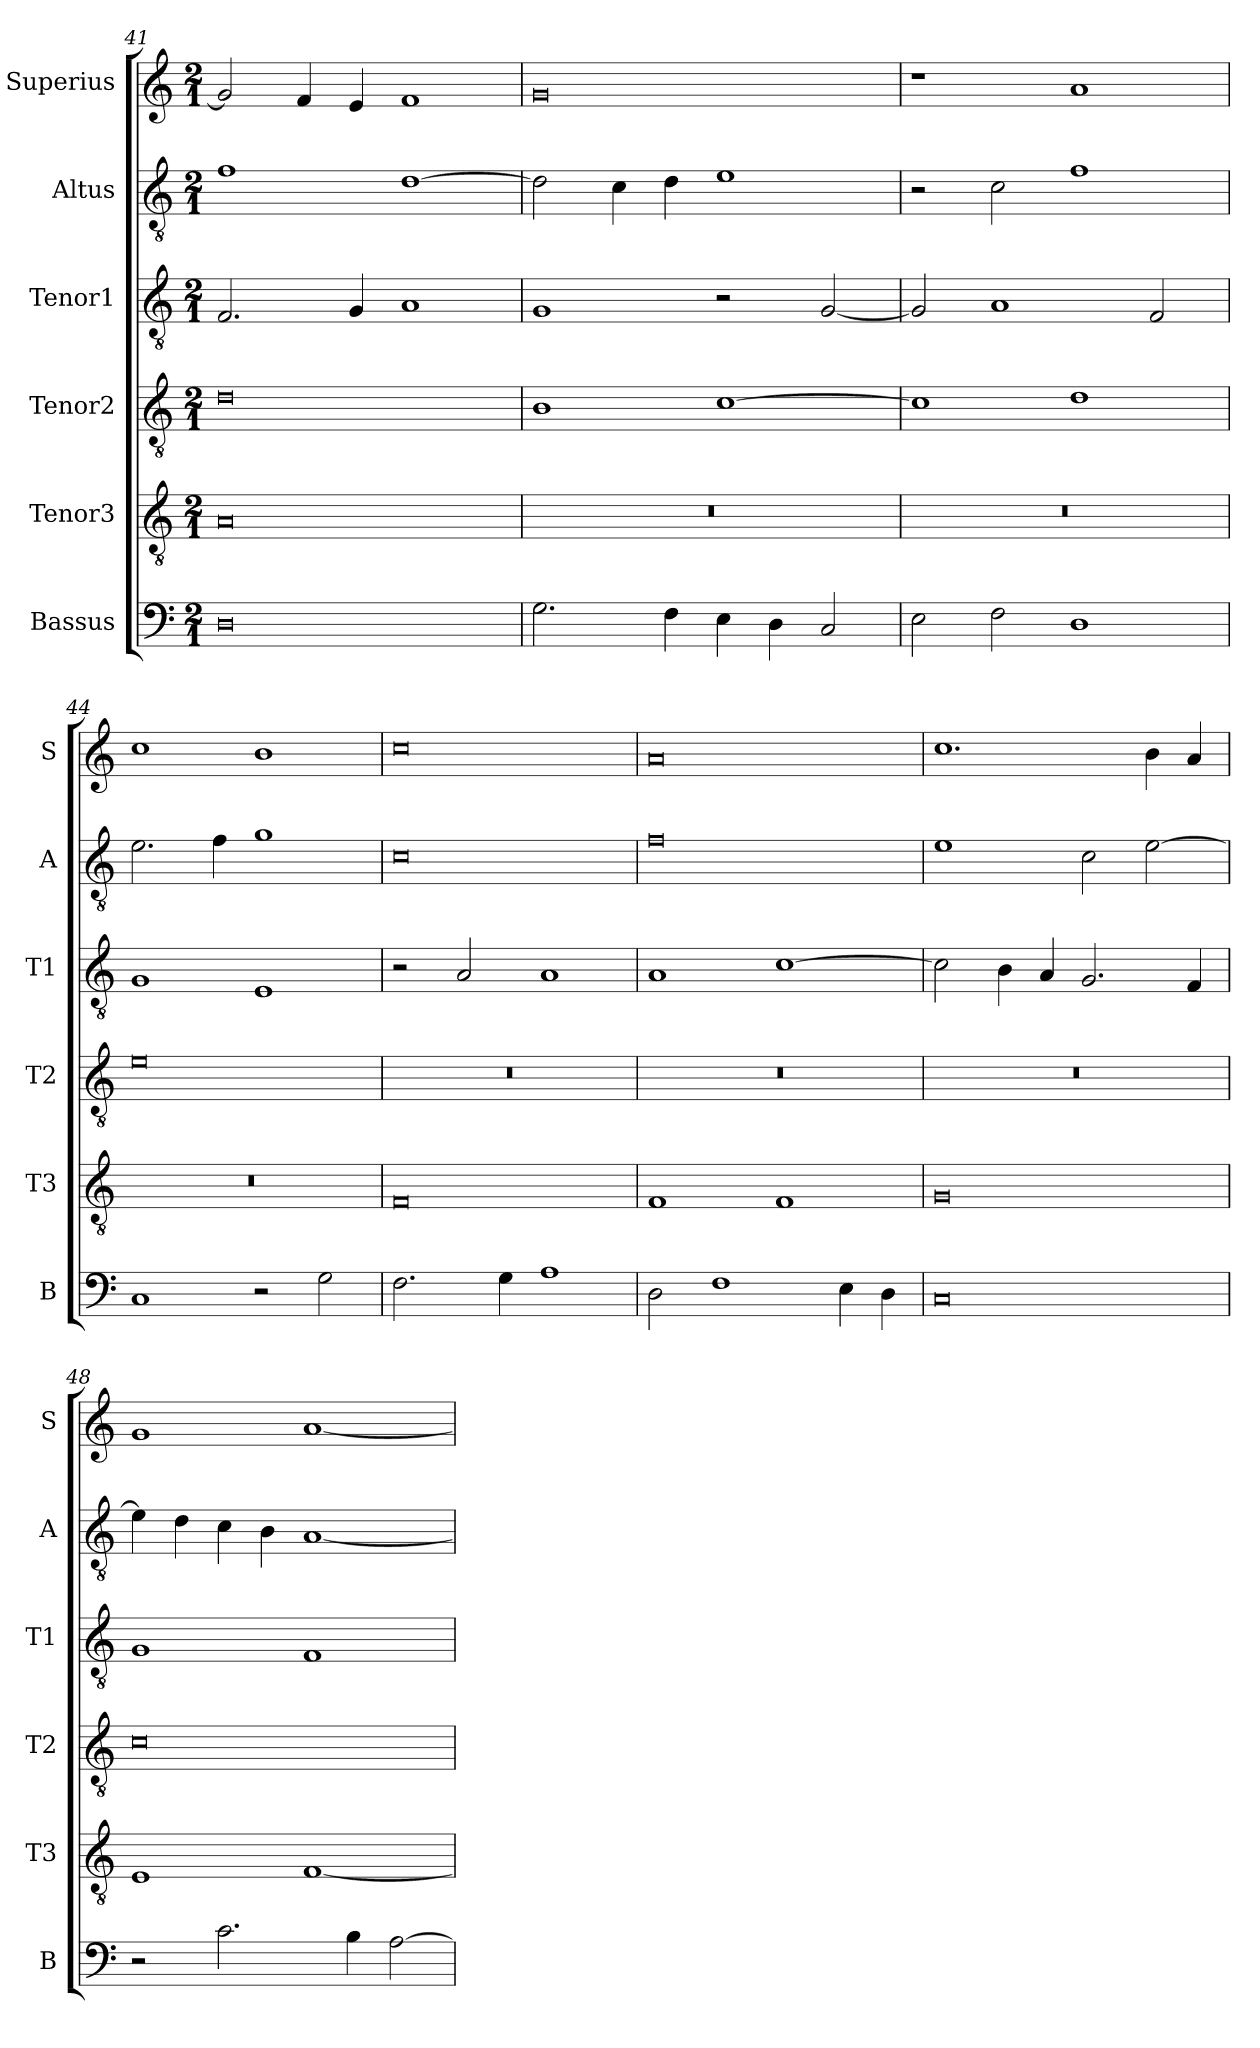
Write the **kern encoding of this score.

**kern	**kern	**kern	**kern	**kern	**kern
*part6	*part5	*part4	*part3	*part2	*part1
*staff6	*staff5	*staff4	*staff3	*staff2	*staff1
*I"Bassus	*I"Tenor3	*I"Tenor2	*I"Tenor1	*I"Altus	*I"Superius
*I'B	*I'T3	*I'T2	*I'T1	*I'A	*I'S
*clefF4	*clefGv2	*clefGv2	*clefGv2	*clefGv2	*clefG2
*k[]	*k[]	*k[]	*k[]	*k[]	*k[]
*M2/1	*M2/1	*M2/1	*M2/1	*M2/1	*M2/1
=41	=41	=41	=41	=41	=41
0D	0A	0d	2.F/	1f	2g/]
.	.	.	.	.	4f/
.	.	.	4G/	.	4e/
.	.	.	1A	[1d	1f
=42	=42	=42	=42	=42	=42
2.G\	0r	1B	1G	2d\]	0g
.	.	.	.	4c\	.
4F\	.	.	.	4d\	.
4E\	.	[1c	2r	1e	.
4D\	.	.	.	.	.
2C/	.	.	[2G/	.	.
=43	=43	=43	=43	=43	=43
2E\	0r	1c]	2G/]	2r	1r
2F\	.	.	1A	2c\	.
1D	.	1d	.	1f	1a
.	.	.	2F/	.	.
=44	=44	=44	=44	=44	=44
1C	0r	0e	1G	2.e\	1cc
.	.	.	.	4f\	.
2r	.	.	1E	1g	1b
2G\	.	.	.	.	.
=45	=45	=45	=45	=45	=45
2.F\	0F	0r	2r	0c	0cc
.	.	.	2A/	.	.
4G\	.	.	.	.	.
1A	.	.	1A	.	.
=46	=46	=46	=46	=46	=46
2D\	1F	0r	1A	0f	0a
1F	.	.	.	.	.
.	1F	.	[1c	.	.
4E\	.	.	.	.	.
4D\	.	.	.	.	.
=47	=47	=47	=47	=47	=47
0C	0G	0r	2c\]	1e	1.cc
.	.	.	4B\	.	.
.	.	.	4A/	.	.
.	.	.	2.G/	2c\	.
.	.	.	.	[2e\	4b\
.	.	.	4F/	.	4a/
=48	=48	=48	=48	=48	=48
2r	1E	0c	1G	4e\]	1g
.	.	.	.	4d\	.
2.c\	.	.	.	4c\	.
.	.	.	.	4B\	.
.	[1F	.	1F	[1A	[1a
4B\	.	.	.	.	.
[2A\	.	.	.	.	.
=	=	=	=	=	=
*-	*-	*-	*-	*-	*-
